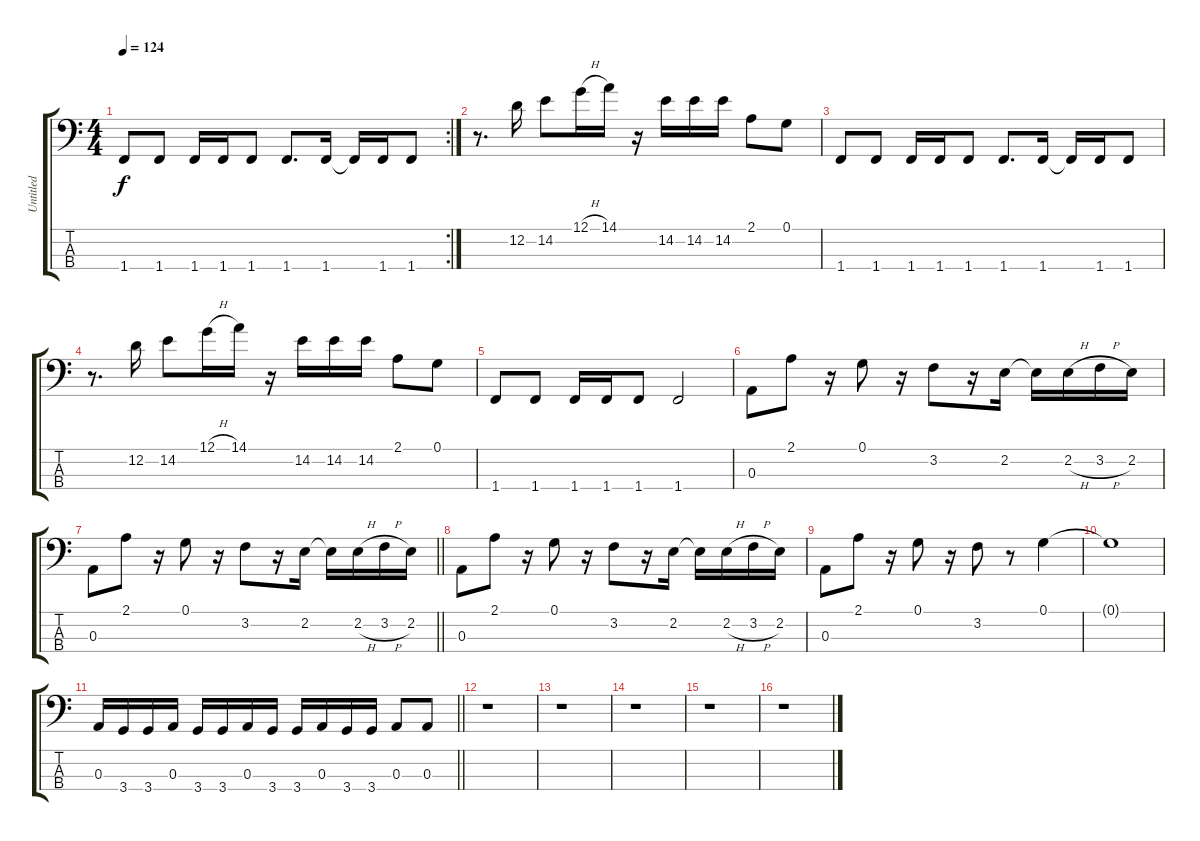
\track ("Untitled" "Untitled") {instrument electricbassfinger}
\staff {score tabs}
\tuning (G2 D2 A1 E1) {hide}
\rc 2
\ts (4 4)
\tempo 124
\clef f4
\ks c
1.4.8{dy f} 1.4.8 1.4.16 1.4.16 1.4.8 1.4.8{d} 1.4.16 1.4{t}.16 1.4.16 1.4.8 |
\section ("" " ")
r.8{d} 12.2.16 14.2.8 12.1{h}.16 14.1.16 r.16 14.2.16 14.2.16 14.2.16 2.1.8 0.1.8 |
1.4.8 1.4.8 1.4.16 1.4.16 1.4.8 1.4.8{d} 1.4.16 1.4{t}.16 1.4.16 1.4.8 |
r.8{d} 12.2.16 14.2.8 12.1{h}.16 14.1.16 r.16 14.2.16 14.2.16 14.2.16 2.1.8 0.1.8 |
1.4.8 1.4.8 1.4.16 1.4.16 1.4.8 1.4.2 |
0.3.8 2.1.8 r.16 0.1.8 r.16 3.2.8 r.16 2.2.16 2.2{t}.16 2.2{h}.16 3.2{h}.16 2.2.16 |
\barLineRight lightlight
0.3.8 2.1.8 r.16 0.1.8 r.16 3.2.8 r.16 2.2.16 2.2{t}.16 2.2{h}.16 3.2{h}.16 2.2.16 |
0.3.8 2.1.8 r.16 0.1.8 r.16 3.2.8 r.16 2.2.16 2.2{t}.16 2.2{h}.16 3.2{h}.16 2.2.16 |
0.3.8 2.1.8 r.16 0.1.8 r.16 3.2.8 r.8 0.1.4 |
0.1{t}.1 |
\barLineRight lightlight
0.3.16 3.4.16 3.4.16 0.3.16 3.4.16 3.4.16 0.3.16 3.4.16 3.4.16 0.3.16 3.4.16 3.4.16 0.3.8 0.3.8 |
r.1 |
r.1 |
r.1 |
r.1 |
r.1
